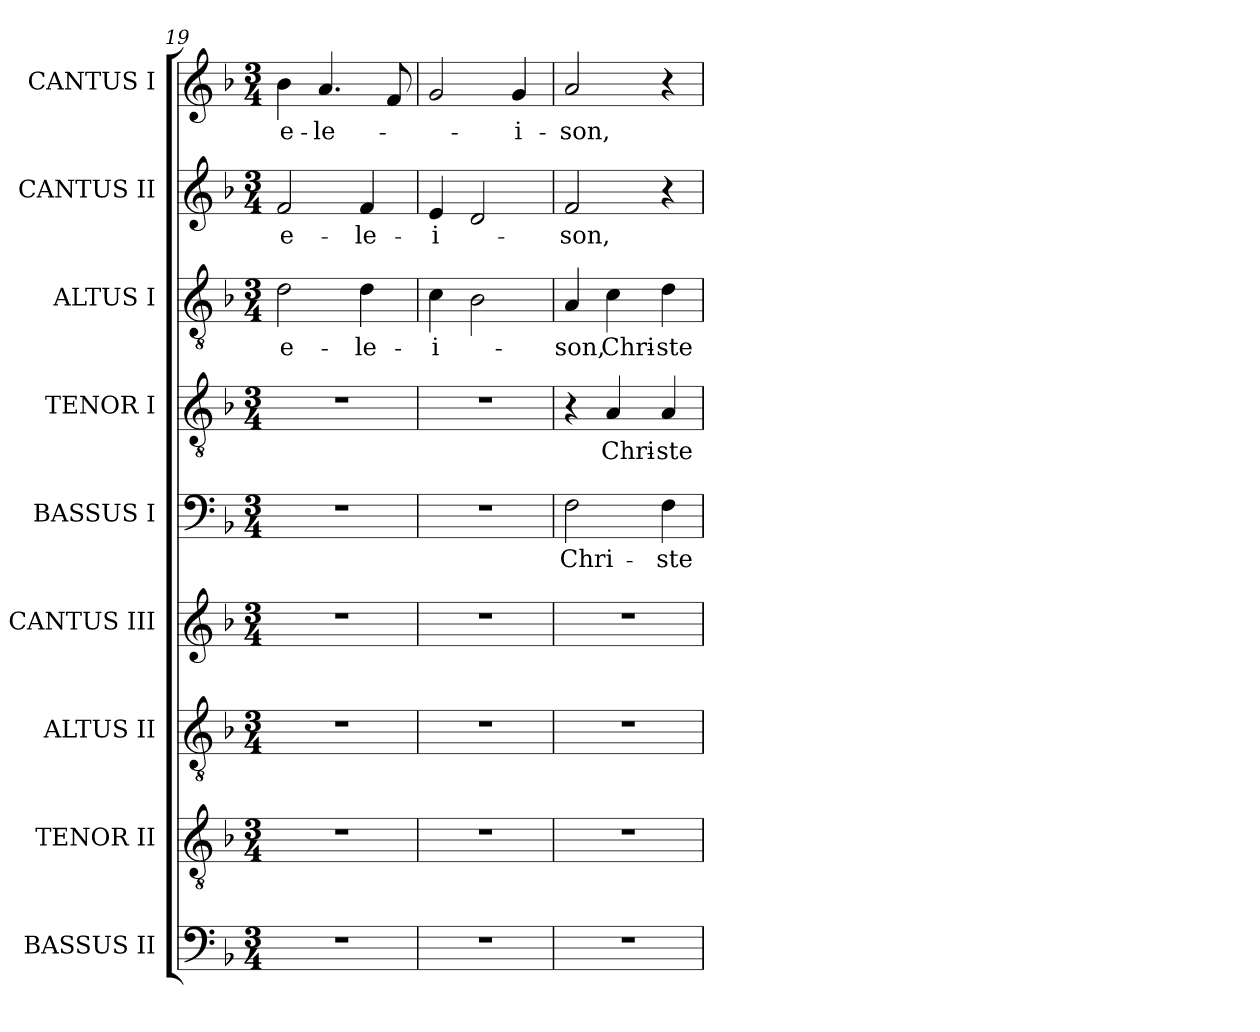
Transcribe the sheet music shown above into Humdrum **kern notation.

**kern	**kern	**kern	**kern	**kern	**text	**kern	**text	**kern	**text	**kern	**text	**kern	**text
*part9	*part8	*part7	*part6	*part5	*part5	*part4	*part4	*part3	*part3	*part2	*part2	*part1	*part1
*staff9	*staff8	*staff7	*staff6	*staff5	*staff5	*staff4	*staff4	*staff3	*staff3	*staff2	*staff2	*staff1	*staff1
*I"BASSUS II	*I"TENOR II	*I"ALTUS II	*I"CANTUS III	*I"BASSUS I	*	*I"TENOR I	*	*I"ALTUS I	*	*I"CANTUS II	*	*I"CANTUS I	*
*I'B. II	*I'T. II	*I'A. II	*I'C. III	*I'B. I	*	*I'T. I	*	*I'A. I	*	*I'C. II	*	*I'C. I	*
*clefF4	*clefGv2	*clefGv2	*clefG2	*clefF4	*	*clefGv2	*	*clefGv2	*	*clefG2	*	*clefG2	*
*	*ITrd7c12	*ITrd7c12	*	*	*	*ITrd7c12	*	*ITrd7c12	*	*	*	*	*
*k[b-]	*k[b-]	*k[b-]	*k[b-]	*k[b-]	*	*k[b-]	*	*k[b-]	*	*k[b-]	*	*k[b-]	*
*F:	*F:	*F:	*F:	*F:	*	*F:	*	*F:	*	*F:	*	*F:	*
*M3/4	*M3/4	*M3/4	*M3/4	*M3/4	*	*M3/4	*	*M3/4	*	*M3/4	*	*M3/4	*
=19	=19	=19	=19	=19	=19	=19	=19	=19	=19	=19	=19	=19	=19
!LO:N:vis=1	!LO:N:vis=1	!LO:N:vis=1	!LO:N:vis=1	!LO:N:vis=1	!	!LO:N:vis=1	!	!	!	!	!	!	!
!	!	!	!	!	!	!	!	!	!LO:LY:b:color=#000000	!	!	!	!
!	!	!	!	!	!	!	!	!	!	!	!LO:LY:b:color=#000000	!	!
!	!	!	!	!	!	!	!	!	!	!	!	!	!LO:LY:b:color=#000000
2.r	2.r	2.r	2.r	2.r	.	2.r	.	2Di\	e-	2fi/	e-	4b-i\	e-
!	!	!	!	!	!	!	!	!	!	!	!	!	!LO:LY:b:color=#000000
.	.	.	.	.	.	.	.	.	.	.	.	4.ai/	-le-
!	!	!	!	!	!	!	!	!	!LO:LY:b:color=#000000	!	!	!	!
!	!	!	!	!	!	!	!	!	!	!	!LO:LY:b:color=#000000	!	!
.	.	.	.	.	.	.	.	4Di\	-le-	4fi/	-le-	.	.
.	.	.	.	.	.	.	.	.	.	.	.	8fi/	.
=20	=20	=20	=20	=20	=20	=20	=20	=20	=20	=20	=20	=20	=20
!LO:N:vis=1	!LO:N:vis=1	!LO:N:vis=1	!LO:N:vis=1	!LO:N:vis=1	!	!LO:N:vis=1	!	!	!	!	!	!	!
!	!	!	!	!	!	!	!	!	!LO:LY:b:color=#000000	!	!	!	!
!	!	!	!	!	!	!	!	!	!	!	!LO:LY:b:color=#000000	!	!
2.r	2.r	2.r	2.r	2.r	.	2.r	.	4Ci\	-i-	4ei/	-i-	2gi/	.
.	.	.	.	.	.	.	.	2BB-i\	.	2di/	.	.	.
!	!	!	!	!	!	!	!	!	!	!	!	!	!LO:LY:b:color=#000000
.	.	.	.	.	.	.	.	.	.	.	.	4gi/	-i-
=21	=21	=21	=21	=21	=21	=21	=21	=21	=21	=21	=21	=21	=21
!LO:N:vis=1	!LO:N:vis=1	!LO:N:vis=1	!LO:N:vis=1	!	!	!	!	!	!	!	!	!	!
!	!	!	!	!	!LO:LY:b:color=#000000	!	!	!	!	!	!	!	!
!	!	!	!	!	!	!	!	!	!LO:LY:b:color=#000000	!	!	!	!
!	!	!	!	!	!	!	!	!	!	!	!LO:LY:b:color=#000000	!	!
!	!	!	!	!	!	!	!	!	!	!	!	!	!LO:LY:b:color=#000000
2.r	2.r	2.r	2.r	2Fi\	Chri-	4r	.	4AAi/	-son,	2fi/	-son,	2ai/	-son,
!	!	!	!	!	!	!	!LO:LY:b:color=#000000	!	!	!	!	!	!
!	!	!	!	!	!	!	!	!	!LO:LY:b:color=#000000	!	!	!	!
.	.	.	.	.	.	4AAi/	Chri-	4Ci\	Chri-	.	.	.	.
!	!	!	!	!	!LO:LY:b:color=#000000	!	!	!	!	!	!	!	!
!	!	!	!	!	!	!	!LO:LY:b:color=#000000	!	!	!	!	!	!
!	!	!	!	!	!	!	!	!	!LO:LY:b:color=#000000	!	!	!	!
.	.	.	.	4Fi\	-ste	4AAi/	-ste	4Di\	-ste	4r	.	4r	.
=	=	=	=	=	=	=	=	=	=	=	=	=	=
*-	*-	*-	*-	*-	*-	*-	*-	*-	*-	*-	*-	*-	*-
